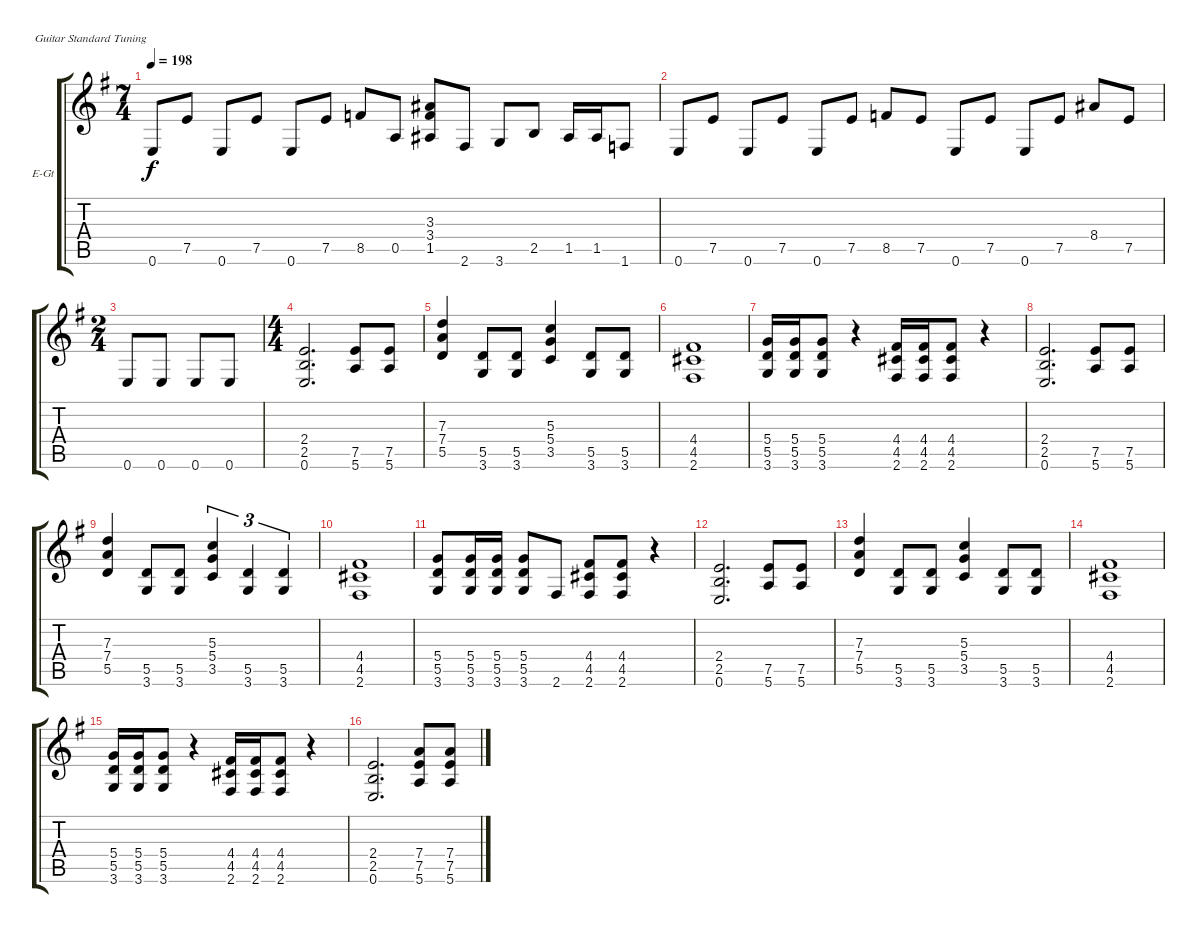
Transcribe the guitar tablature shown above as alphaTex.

\defaultSystemsLayout 4
\bracketExtendMode groupsimilarinstruments
\firstSystemTrackNameOrientation horizontal
\otherSystemsTrackNameOrientation horizontal
\track ("James" "E-Gt") {instrument distortionguitar}
\staff {score tabs}
\tuning (E4 B3 G3 D3 A2 E2)
\ts (7 4)
\tempo 198
\clef g2
\scale
0.333333
\ks g
0.6.8{dy f} 7.5.8 0.6.8 7.5.8 0.6.8 7.5.8 8.5.8 0.5.8 (3.3 3.4 1.5).8 2.6.8 3.6.8 2.5.8 1.5.16 1.5.16 1.6.8 |
\scale
0.333333 0.6.8 7.5.8 0.6.8 7.5.8 0.6.8 7.5.8 8.5.8 7.5.8 0.6.8 7.5.8 0.6.8 7.5.8 8.4.8 7.5.8 |
\ts (2 4)
\scale
0.333333 0.6.8 0.6.8 0.6.8 0.6.8 |
\ts (4 4)
\scale
0.333333 (2.4 2.5 0.6).2{d} (7.5 5.6).8 (7.5 5.6).8 |
\scale
0.333333 (7.3 7.4 5.5).4 (5.5 3.6).8 (5.5 3.6).8 (5.3 5.4 3.5).4 (5.5 3.6).8 (5.5 3.6).8 |
\scale
0.333333 (4.4 4.5 2.6).1 |
\scale
0.333333 (5.4 5.5 3.6).16 (5.4 5.5 3.6).16 (5.4 5.5 3.6).8 r.4 (4.4 4.5 2.6).16 (4.4 4.5 2.6).16 (4.4 4.5 2.6).8 r.4 |
\scale
0.333333 (2.4 2.5 0.6).2{d} (7.5 5.6).8 (7.5 5.6).8 |
\scale
0.333333 (7.3 7.4 5.5).4 (5.5 3.6).8 (5.5 3.6).8 (5.3 5.4 3.5).4{tu (3 2)} (5.5 3.6).4{tu (3 2)} (5.5 3.6).4{tu (3 2)} |
\scale
0.333333 (4.4 4.5 2.6).1 |
\scale
0.333333 (5.4 5.5 3.6).8 (5.4 5.5 3.6).16 (5.4 5.5 3.6).16 (5.4 5.5 3.6).8 2.6.8 (4.4 4.5 2.6).8 (4.4 4.5 2.6).8 r.4 |
\scale
0.333333 (2.4 2.5 0.6).2{d} (7.5 5.6).8 (7.5 5.6).8 |
\scale
0.333333 (7.3 7.4 5.5).4 (5.5 3.6).8 (5.5 3.6).8 (5.3 5.4 3.5).4 (5.5 3.6).8 (5.5 3.6).8 |
\scale
0.333333 (4.4 4.5 2.6).1 |
\scale
0.333333 (5.4 5.5 3.6).16 (5.4 5.5 3.6).16 (5.4 5.5 3.6).8 r.4 (4.4 4.5 2.6).16 (4.4 4.5 2.6).16 (4.4 4.5 2.6).8 r.4 |
\scale
0.333333 (2.4 2.5 0.6).2{d} (7.4 7.5 5.6).8 (7.4 7.5 5.6).8
